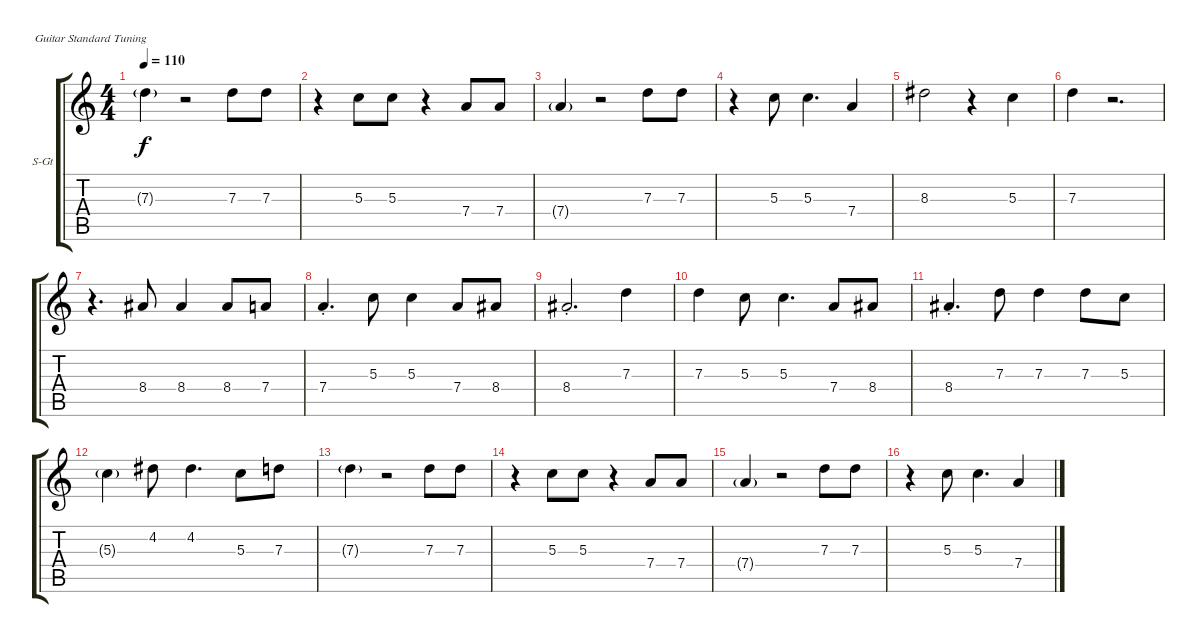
\defaultSystemsLayout 4
\bracketExtendMode groupsimilarinstruments
\firstSystemTrackNameOrientation horizontal
\otherSystemsTrackNameOrientation horizontal
\track ("Steel Guitar" "S-Gt") {instrument acousticguitarsteel}
\staff {score tabs}
\tuning (E4 B3 G3 D3 A2 E2)
\ts (4 4)
\tempo 110
\clef g2
\ks c
7.3{g}.4{dy f} r.2 7.3.8 7.3.8 |
r.4 5.3.8 5.3.8 r.4 7.4.8 7.4.8 |
7.4{g}.4 r.2 7.3.8 7.3.8 |
r.4 5.3.8 5.3.4{d} 7.4.4 |
8.3.2 r.4 5.3.4 |
7.3.4 r.2{d} |
r.4{d} 8.4.8 8.4.4 8.4.8 7.4.8 |
7.4{st}.4{d} 5.3.8 5.3.4 7.4.8 8.4.8 |
8.4{st}.2{d} 7.3.4 |
7.3.4 5.3.8 5.3.4{d} 7.4.8 8.4.8 |
8.4{st}.4{d} 7.3.8 7.3.4 7.3.8 5.3.8 |
5.3{g}.4 4.2.8 4.2.4{d} 5.3.8 7.3.8 |
7.3{g}.4 r.2 7.3.8 7.3.8 |
r.4 5.3.8 5.3.8 r.4 7.4.8 7.4.8 |
7.4{g}.4 r.2 7.3.8 7.3.8 |
r.4 5.3.8 5.3.4{d} 7.4.4
